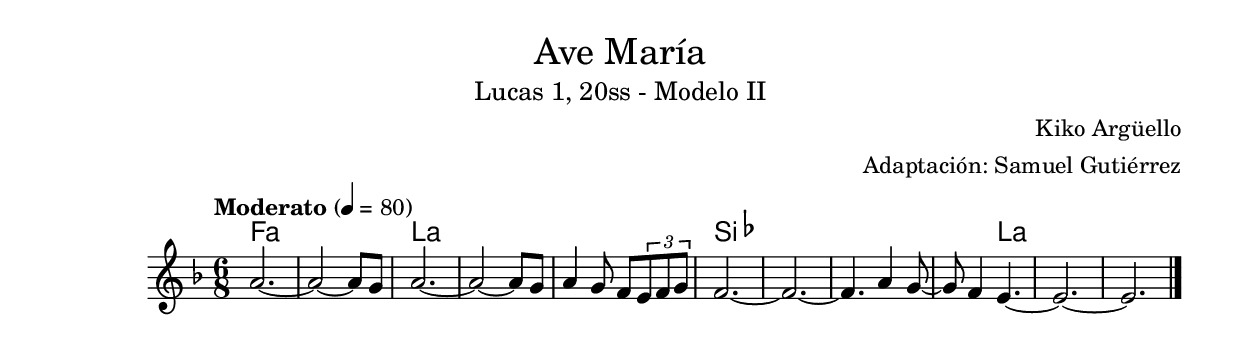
% Balaam - Flauta
% by serachsam
\language "espanol"
\version "2.23.10"

% --- Global parameters
%particle = 0
%jump = \break
%time = 4

% --- Includes
\include "global.ily"
harmonies = \new ChordNames {
  \set ChordNames.midiInstrument = "church organ"
  \set ChordNames.midiMaximumVolume = #0.5
  \set chordChanges = ##t
  \chordmode {
    \italianChords
    do2. |
    do2. |
    mi2. |
    mi2. |
    mi2. |
    fa2. |
    fa2. |
    fa2. |
    fa4. mi4. |
    mi2. |
    mi2. |
  }
}

instrument = \relative do {
  \compressEmptyMeasures
  \dynamicUp
  %\clef C
  
  mi'2.~ |
  mi2~ mi8 re |
  mi2.~ |
  mi2~ mi8 re |
  mi4 re8 do \tuplet 3/2 {si do re} |
  do2.~ |
  do2.~ |
  do4. mi4 re8~ |
  re8 do4 si4.~ |
  si2.~ |
  si2.
}

% \include "metronome.ily"

% --- Global size
%#(set-global-staff-size \size)

% --- Header
\header {
  title = \markup{\normal-text \title}
  subtitle = \markup{\normal-text \subtitle}
  subsubtitle = \markup{\normal-text \subsubtitle}
  composer = \autor
  arranger = \markup {\right-column { \arranger \other}}
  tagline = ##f
  breakbefore = ##t
}

% --- Music

% --- Harmony

% --- Sheet
\score {
  <<
    \transpose do fa {\harmonies}
    \new Staff = "main" {
      <<
        \set Staff.midiInstrument = #"viola"
        %\set Staff.midiMaximumVolume = #1.5
        <<
          \new Voice = "instrument" { \transpose do fa {<< \global \instrument >>} }
        >>
      >>
    }
  >>
  \layout {}
  \midi {}
}

% --- Paper
\paper {
  #(set-default-paper-size "letter")
  %page-breaking = #ly:page-turn-breaking
}
